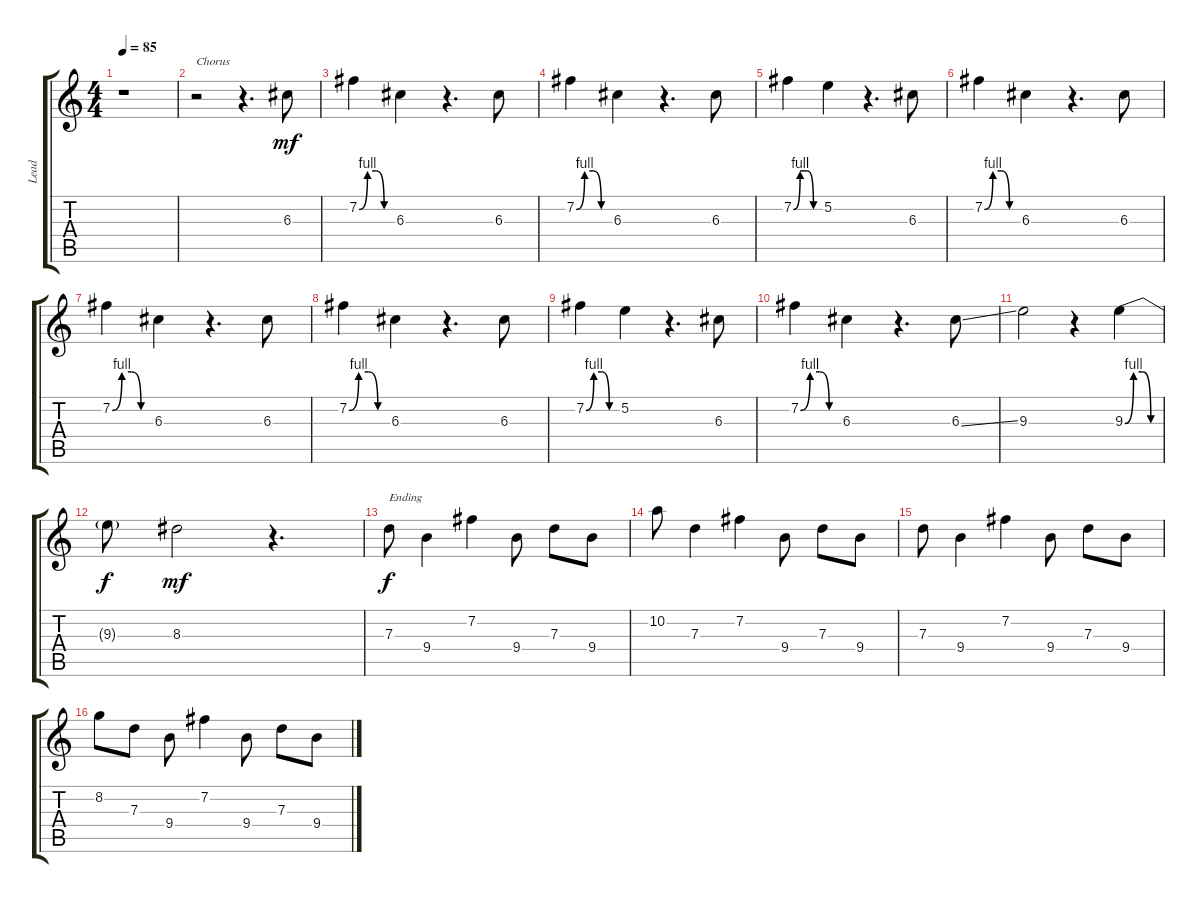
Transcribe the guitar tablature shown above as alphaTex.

\track ("Lead" "Lead") {instrument distortionguitar}
\staff {score tabs}
\tuning (E4 B3 G3 D3 A2 E2) {hide}
\ts (4 4)
\tempo 85
\clef g2
\ks c
r.1{dy f} |
r.2{txt "Chorus"} r.4{d} 6.3.8{dy mf} |
7.2{be (custom 0 0 15 4 30 4 45 0 60 0)}.4 6.3.4 r.4{d} 6.3.8 |
7.2{be (custom 0 0 15 4 30 4 45 0 60 0)}.4 6.3.4 r.4{d} 6.3.8 |
7.2{be (custom 0 0 15 4 30 4 45 0 60 0)}.4 5.2.4 r.4{d} 6.3.8 |
7.2{be (custom 0 0 15 4 30 4 45 0 60 0)}.4 6.3.4 r.4{d} 6.3.8 |
7.2{be (custom 0 0 15 4 30 4 45 0 60 0)}.4 6.3.4 r.4{d} 6.3.8 |
7.2{be (custom 0 0 15 4 30 4 45 0 60 0)}.4 6.3.4 r.4{d} 6.3.8 |
7.2{be (custom 0 0 15 4 30 4 45 0 60 0)}.4 5.2.4 r.4{d} 6.3.8 |
7.2{be (custom 0 0 15 4 30 4 45 0 60 0)}.4 6.3.4 r.4{d} 6.3{ss}.8 |
9.3.2 r.4 9.3{be (custom 0 0 15 4 30 4 45 0 60 0)}.4 |
9.3{t}.8{dy f} 8.3.2{dy mf} r.4{d} |
7.3.8{txt "Ending" dy f} 9.4.4 7.2.4 9.4.8 7.3.8 9.4.8 |
10.2.8 7.3.4 7.2.4 9.4.8 7.3.8 9.4.8 |
7.3.8 9.4.4 7.2.4 9.4.8 7.3.8 9.4.8 |
8.2.8 7.3.8 9.4.8 7.2.4 9.4.8 7.3.8 9.4.8
